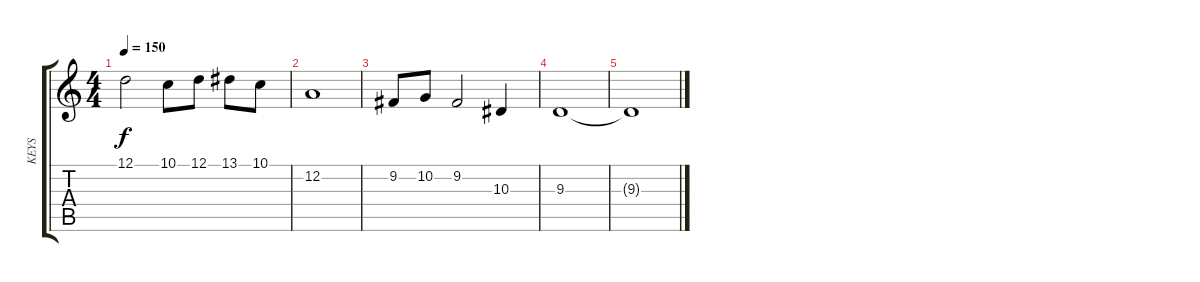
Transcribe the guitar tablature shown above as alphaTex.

\track ("KEYS" "KEYS") {instrument reedorgan}
\staff {score tabs}
\tuning (D4 A3 F3 C3 G2 D2) {hide}
\ts (4 4)
\tempo 150
\clef g2
\ks c
12.1{t}.2{dy f} 10.1.8 12.1.8 13.1.8 10.1.8 |
12.2.1 |
9.2.8 10.2.8 9.2.2 10.3.4 |
9.3.1 |
9.3{t}.1
